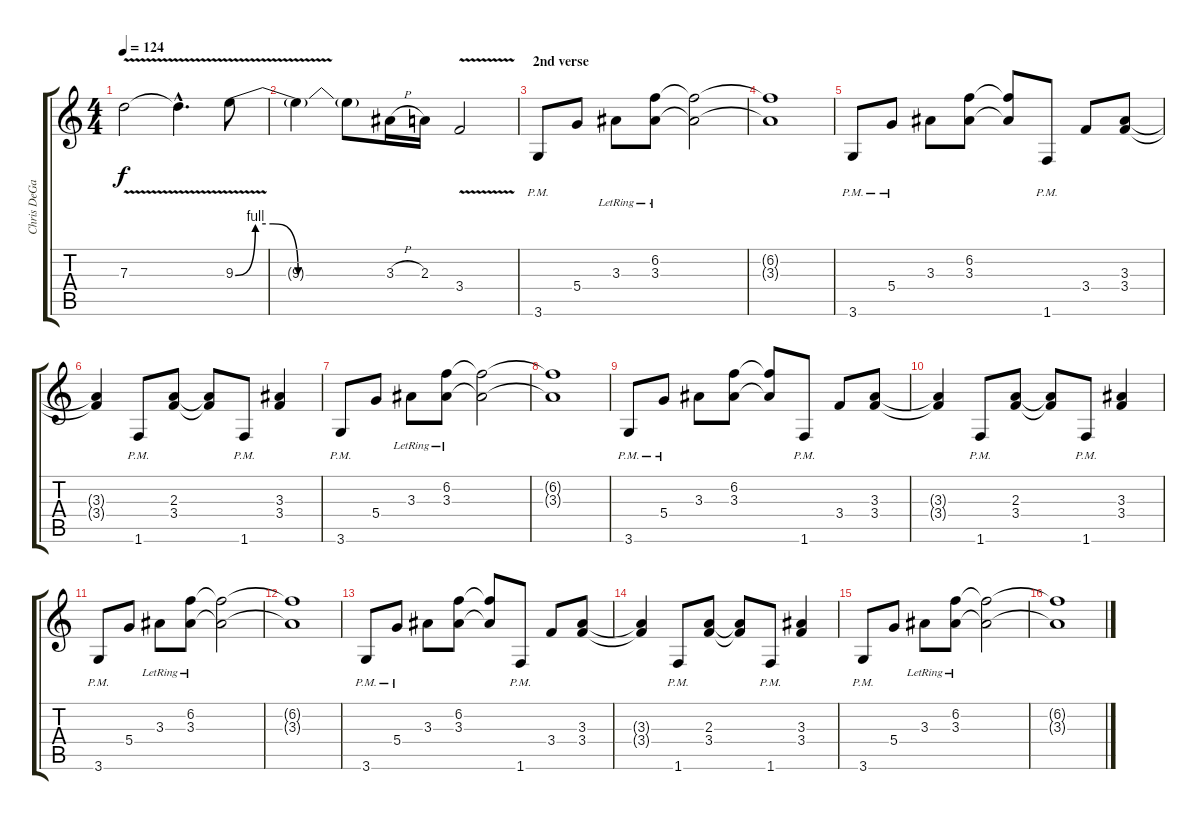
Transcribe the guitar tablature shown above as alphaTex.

\track ("Chris DeGarmo (Standard Tuning)" "Chris DeGa") {instrument distortionguitar}
\staff {score tabs}
\tuning (E4 B3 G3 D3 A2 E2) {hide}
\ts (4 4)
\tempo 124
\clef g2
\ks c
7.3{v t}.2{dy f} 7.3{v hac t}.4{d} 9.3{be (custom 0 0 8 4 15 4 25 0 30 0 45 0 60 0) v}.8{volume 13 instrument guitarharmonics} |
9.3{t}.4 9.3{t}.8 3.3{h}.16{volume 16 instrument distortionguitar} 2.3.16 3.4{v}.2 |
\section ("" "2nd verse")
3.6{pm}.8 5.4.8 3.3{lr}.8 (6.2{lr} 3.3{lr}).8 (6.2{t} 3.3{t}).2 |
(6.2{t} 3.3{t}).1 |
3.6{pm}.8 5.4{pm}.8 3.3.8 (6.2 3.3).8 (6.2{t} 3.3{t}).8 1.6{pm}.8 3.4.8 (3.3 3.4).8 |
(3.3{t} 3.4{t}).4 1.6{pm}.8 (2.3 3.4).8 (2.3{t} 3.4{t}).8 1.6{pm}.8 (3.3 3.4).4 |
3.6{pm}.8 5.4.8 3.3{lr}.8 (6.2{lr} 3.3{lr}).8 (6.2{t} 3.3{t}).2 |
(6.2{t} 3.3{t}).1 |
3.6{pm}.8 5.4{pm}.8 3.3.8 (6.2 3.3).8 (6.2{t} 3.3{t}).8 1.6{pm}.8 3.4.8 (3.3 3.4).8 |
(3.3{t} 3.4{t}).4 1.6{pm}.8 (2.3 3.4).8 (2.3{t} 3.4{t}).8 1.6{pm}.8 (3.3 3.4).4 |
3.6{pm}.8 5.4.8 3.3{lr}.8 (6.2{lr} 3.3{lr}).8 (6.2{t} 3.3{t}).2 |
(6.2{t} 3.3{t}).1 |
3.6{pm}.8 5.4{pm}.8 3.3.8 (6.2 3.3).8 (6.2{t} 3.3{t}).8 1.6{pm}.8 3.4.8 (3.3 3.4).8 |
(3.3{t} 3.4{t}).4 1.6{pm}.8 (2.3 3.4).8 (2.3{t} 3.4{t}).8 1.6{pm}.8 (3.3 3.4).4 |
3.6{pm}.8 5.4.8 3.3{lr}.8 (6.2{lr} 3.3{lr}).8 (6.2{t} 3.3{t}).2 |
(6.2{t} 3.3{t}).1
